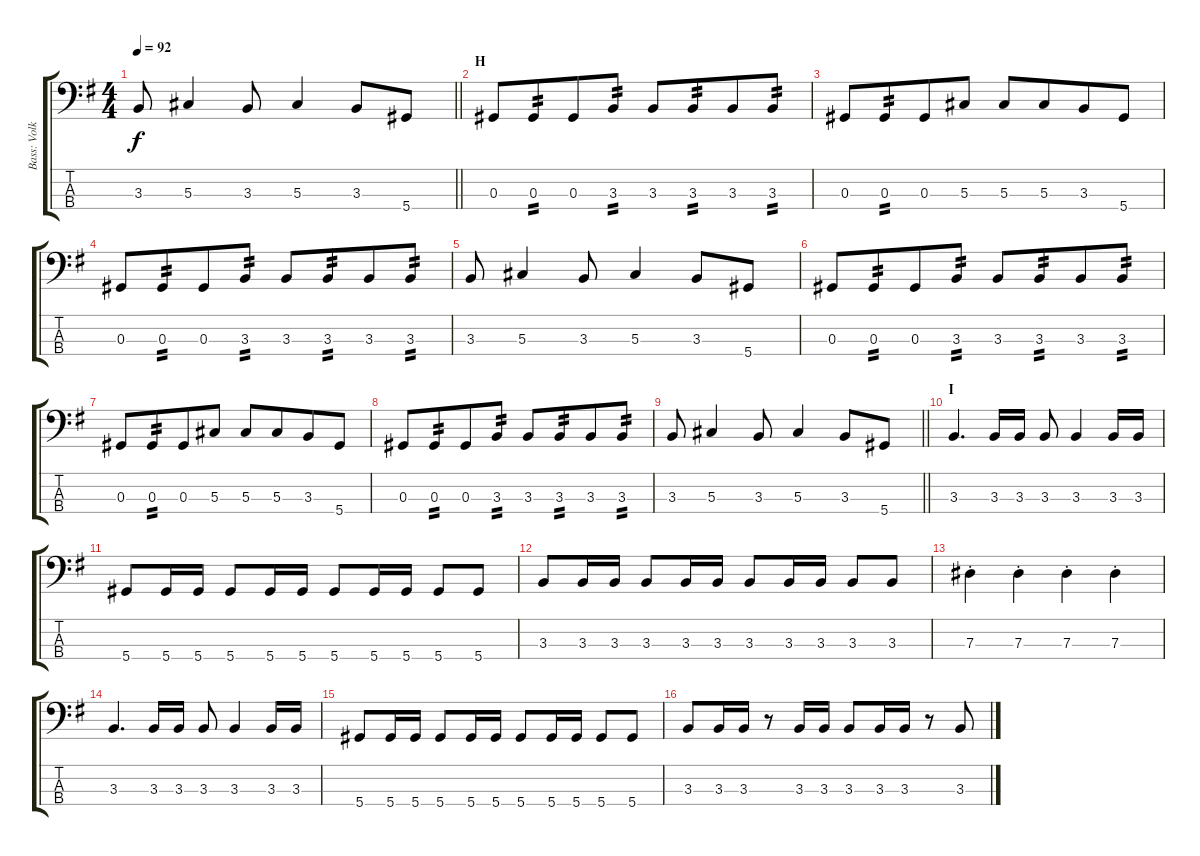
\track ("Bass: Volker" "Bass: Volk") {instrument electricbassfinger}
\staff {score tabs}
\tuning (Gb2 Db2 Ab1 Eb1) {hide}
\ts (4 4)
\tempo 92
\clef f4
\barLineRight lightlight
\ks g
3.3.8{dy f} 5.3.4 3.3.8 5.3.4 3.3.8 5.4.8 |
\section ("" "H")
0.3.8 0.3.8{tp 2 beam merge} 0.3.8 3.3.8{tp 2} 3.3.8 3.3.8{tp 2 beam merge} 3.3.8 3.3.8{tp 2} |
0.3.8 0.3.8{tp 2 beam merge} 0.3.8 5.3.8 5.3.8 5.3.8{beam merge} 3.3.8 5.4.8 |
0.3.8 0.3.8{tp 2 beam merge} 0.3.8 3.3.8{tp 2} 3.3.8 3.3.8{tp 2 beam merge} 3.3.8 3.3.8{tp 2} |
3.3.8 5.3.4 3.3.8 5.3.4 3.3.8 5.4.8 |
0.3.8 0.3.8{tp 2 beam merge} 0.3.8 3.3.8{tp 2} 3.3.8 3.3.8{tp 2 beam merge} 3.3.8 3.3.8{tp 2} |
0.3.8 0.3.8{tp 2 beam merge} 0.3.8 5.3.8 5.3.8 5.3.8{beam merge} 3.3.8 5.4.8 |
0.3.8 0.3.8{tp 2 beam merge} 0.3.8 3.3.8{tp 2} 3.3.8 3.3.8{tp 2 beam merge} 3.3.8 3.3.8{tp 2} |
\barLineRight lightlight
3.3.8 5.3.4 3.3.8 5.3.4 3.3.8 5.4.8 |
\section ("" "I")
3.3.4{d} 3.3.16 3.3.16 3.3.8 3.3.4 3.3.16 3.3.16 |
5.4.8 5.4.16 5.4.16 5.4.8 5.4.16 5.4.16 5.4.8 5.4.16 5.4.16 5.4.8 5.4.8 |
3.3.8 3.3.16 3.3.16 3.3.8 3.3.16 3.3.16 3.3.8 3.3.16 3.3.16 3.3.8 3.3.8 |
7.3{st}.4 7.3{st}.4 7.3{st}.4 7.3{st}.4 |
3.3.4{d} 3.3.16 3.3.16 3.3.8 3.3.4 3.3.16 3.3.16 |
5.4.8 5.4.16 5.4.16 5.4.8 5.4.16 5.4.16 5.4.8 5.4.16 5.4.16 5.4.8 5.4.8 |
3.3.8 3.3.16 3.3.16 r.8 3.3.16 3.3.16 3.3.8 3.3.16 3.3.16 r.8 3.3.8
